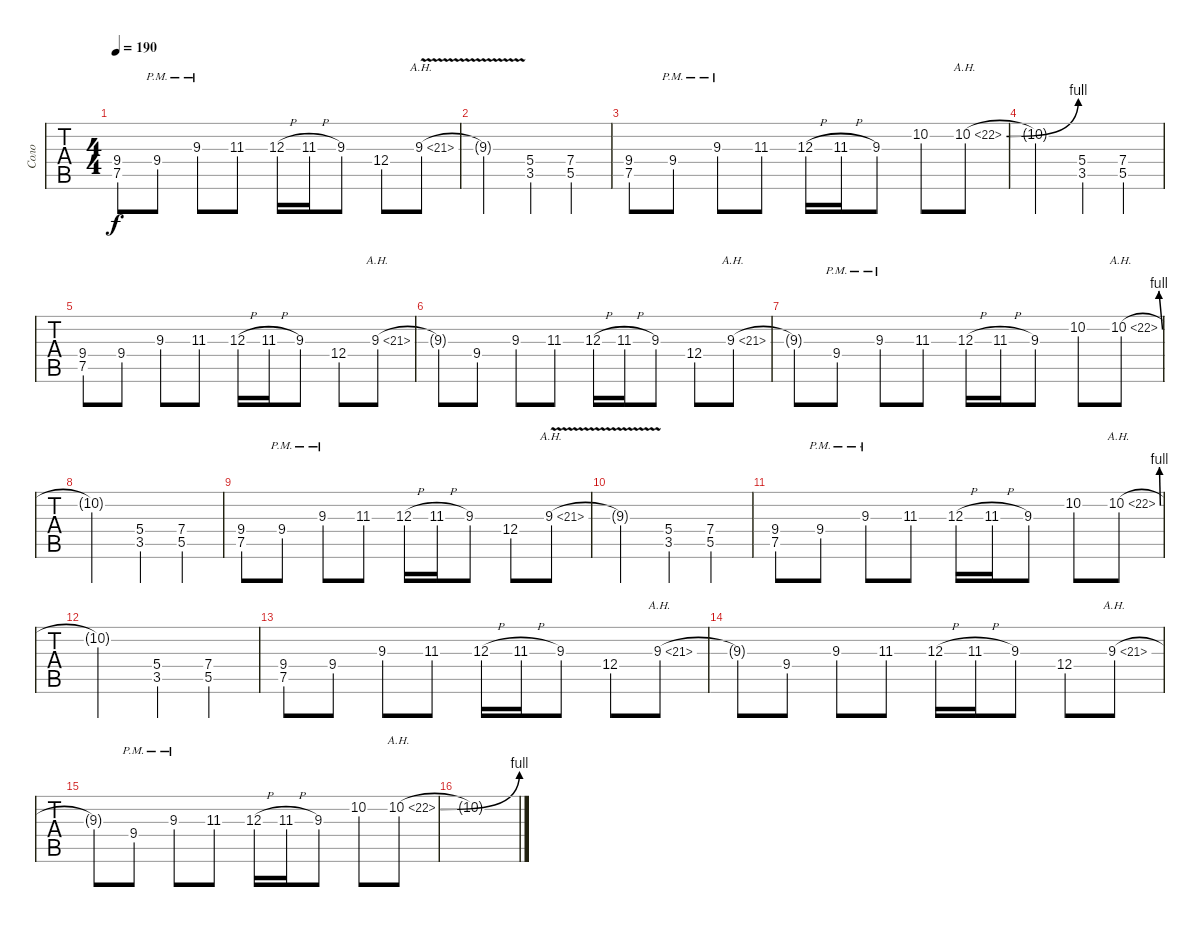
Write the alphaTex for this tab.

\track ("Соло" "Соло") {instrument distortionguitar}
\staff {tabs}
\tuning (E4 B3 G3 D3 A2 E2) {hide}
\ts (4 4)
\tempo 190
\clef g2
\ks c
(9.4 7.5).8{dy f} 9.4{pm}.8 9.3{pm}.8 11.3.8 12.3{h}.16 11.3{h}.16 9.3.8 12.4.8 9.3{ah 12 v}.8 |
9.3{t}.2 (5.4 3.5).4 (7.4 5.5).4 |
(9.4 7.5).8 9.4{pm}.8 9.3{pm}.8 11.3.8 12.3{h}.16 11.3{h}.16 9.3.8 10.2.8 10.2{be (bend 0 0 60 4) ah 12}.8 |
10.2{t}.2 (5.4 3.5).4 (7.4 5.5).4 |
(9.4 7.5).8 9.4.8 9.3.8 11.3.8 12.3{h}.16 11.3{h}.16 9.3.8 12.4.8 9.3{ah 12}.8 |
9.3{t}.8 9.4.8 9.3.8 11.3.8 12.3{h}.16 11.3{h}.16 9.3.8 12.4.8 9.3{ah 12}.8 |
9.3{t}.8 9.4{pm}.8 9.3{pm}.8 11.3.8 12.3{h}.16 11.3{h}.16 9.3.8 10.2.8 10.2{be (bend 0 0 60 4) ah 12}.8 |
10.2{t}.2 (5.4 3.5).4 (7.4 5.5).4 |
(9.4 7.5).8 9.4{pm}.8 9.3{pm}.8 11.3.8 12.3{h}.16 11.3{h}.16 9.3.8 12.4.8 9.3{ah 12 v}.8 |
9.3{t}.2 (5.4 3.5).4 (7.4 5.5).4 |
(9.4 7.5).8 9.4{pm}.8 9.3{pm}.8 11.3.8 12.3{h}.16 11.3{h}.16 9.3.8 10.2.8 10.2{be (bend 0 0 60 4) ah 12}.8 |
10.2{t}.2 (5.4 3.5).4 (7.4 5.5).4 |
(9.4 7.5).8 9.4.8 9.3.8 11.3.8 12.3{h}.16 11.3{h}.16 9.3.8 12.4.8 9.3{ah 12}.8 |
9.3{t}.8 9.4.8 9.3.8 11.3.8 12.3{h}.16 11.3{h}.16 9.3.8 12.4.8 9.3{ah 12}.8 |
9.3{t}.8 9.4{pm}.8 9.3{pm}.8 11.3.8 12.3{h}.16 11.3{h}.16 9.3.8 10.2.8 10.2{be (bend 0 0 60 4) ah 12}.8 |
10.2{t}.1
